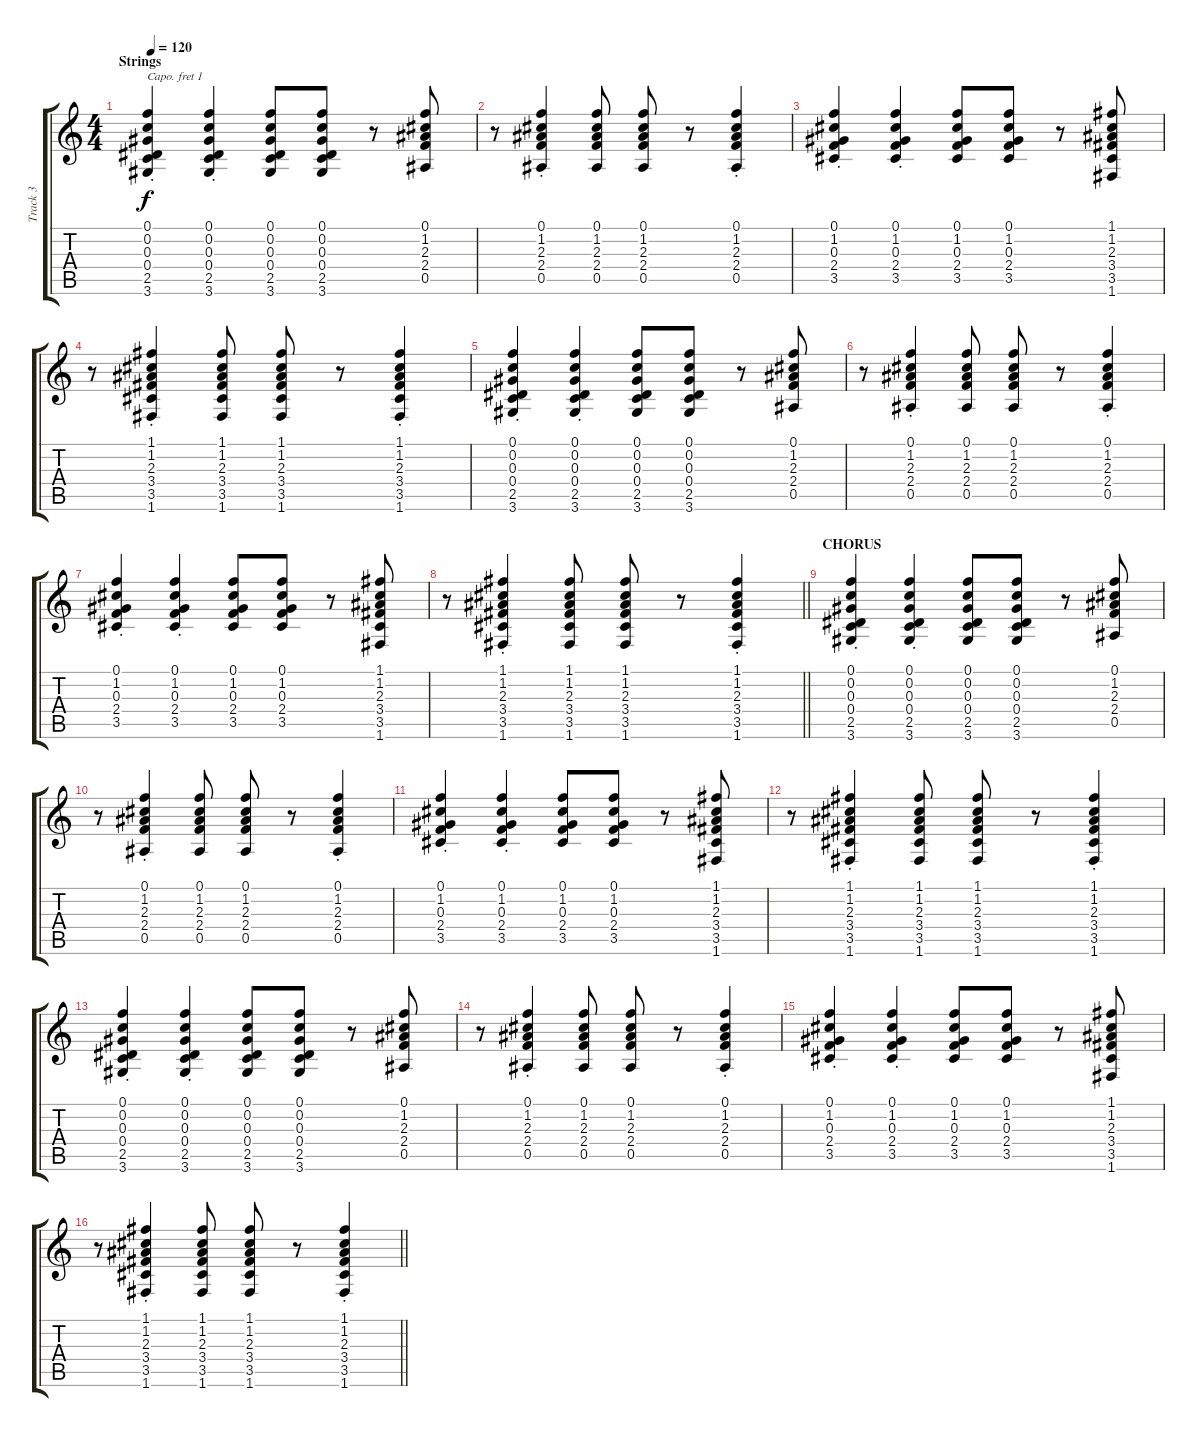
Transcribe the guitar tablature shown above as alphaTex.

\track ("Track 3" "Track 3") {instrument acousticguitarsteel}
\staff {score tabs}
\capo 1
\tuning (E4 B3 G3 D3 A2 E2) {hide}
\ts (4 4)
\section ("" "Strings")
\tempo 120
\clef g2
\ks c
(0.1{st} 0.2{st} 0.3{st} 0.4{st} 2.5{st} 3.6{st}).4{dy f} (0.1{st} 0.2{st} 0.3{st} 0.4{st} 2.5{st} 3.6{st}).4 (0.1 0.2 0.3 0.4 2.5 3.6).8 (0.1 0.2 0.3 0.4 2.5 3.6).8 r.8 (0.1 1.2 2.3 2.4 0.5).8 |
r.8 (0.1{st} 1.2{st} 2.3{st} 2.4{st} 0.5{st}).4 (0.1 1.2 2.3 2.4 0.5).8 (0.1 1.2 2.3 2.4 0.5).8 r.8 (0.1{st} 1.2{st} 2.3{st} 2.4{st} 0.5{st}).4 |
(0.1{st} 1.2{st} 0.3{st} 2.4{st} 3.5{st}).4 (0.1{st} 1.2{st} 0.3{st} 2.4{st} 3.5{st}).4 (0.1 1.2 0.3 2.4 3.5).8 (0.1 1.2 0.3 2.4 3.5).8 r.8 (1.1 1.2 2.3 3.4 3.5 1.6).8 |
r.8 (1.1{st} 1.2{st} 2.3{st} 3.4{st} 3.5{st} 1.6{st}).4 (1.1 1.2 2.3 3.4 3.5 1.6).8 (1.1 1.2 2.3 3.4 3.5 1.6).8 r.8 (1.1{st} 1.2{st} 2.3{st} 3.4{st} 3.5{st} 1.6{st}).4 |
(0.1{st} 0.2{st} 0.3{st} 0.4{st} 2.5{st} 3.6{st}).4 (0.1{st} 0.2{st} 0.3{st} 0.4{st} 2.5{st} 3.6{st}).4 (0.1 0.2 0.3 0.4 2.5 3.6).8 (0.1 0.2 0.3 0.4 2.5 3.6).8 r.8 (0.1 1.2 2.3 2.4 0.5).8 |
r.8 (0.1{st} 1.2{st} 2.3{st} 2.4{st} 0.5{st}).4 (0.1 1.2 2.3 2.4 0.5).8 (0.1 1.2 2.3 2.4 0.5).8 r.8 (0.1{st} 1.2{st} 2.3{st} 2.4{st} 0.5{st}).4 |
(0.1{st} 1.2{st} 0.3{st} 2.4{st} 3.5{st}).4 (0.1{st} 1.2{st} 0.3{st} 2.4{st} 3.5{st}).4 (0.1 1.2 0.3 2.4 3.5).8 (0.1 1.2 0.3 2.4 3.5).8 r.8 (1.1 1.2 2.3 3.4 3.5 1.6).8 |
\barLineRight lightlight
r.8 (1.1{st} 1.2{st} 2.3{st} 3.4{st} 3.5{st} 1.6{st}).4 (1.1 1.2 2.3 3.4 3.5 1.6).8 (1.1 1.2 2.3 3.4 3.5 1.6).8 r.8 (1.1{st} 1.2{st} 2.3{st} 3.4{st} 3.5{st} 1.6{st}).4 |
\section ("" "CHORUS")
(0.1{st} 0.2{st} 0.3{st} 0.4{st} 2.5{st} 3.6{st}).4 (0.1{st} 0.2{st} 0.3{st} 0.4{st} 2.5{st} 3.6{st}).4 (0.1 0.2 0.3 0.4 2.5 3.6).8 (0.1 0.2 0.3 0.4 2.5 3.6).8 r.8 (0.1 1.2 2.3 2.4 0.5).8 |
r.8 (0.1{st} 1.2{st} 2.3{st} 2.4{st} 0.5{st}).4 (0.1 1.2 2.3 2.4 0.5).8 (0.1 1.2 2.3 2.4 0.5).8 r.8 (0.1{st} 1.2{st} 2.3{st} 2.4{st} 0.5{st}).4 |
(0.1{st} 1.2{st} 0.3{st} 2.4{st} 3.5{st}).4 (0.1{st} 1.2{st} 0.3{st} 2.4{st} 3.5{st}).4 (0.1 1.2 0.3 2.4 3.5).8 (0.1 1.2 0.3 2.4 3.5).8 r.8 (1.1 1.2 2.3 3.4 3.5 1.6).8 |
r.8 (1.1{st} 1.2{st} 2.3{st} 3.4{st} 3.5{st} 1.6{st}).4 (1.1 1.2 2.3 3.4 3.5 1.6).8 (1.1 1.2 2.3 3.4 3.5 1.6).8 r.8 (1.1{st} 1.2{st} 2.3{st} 3.4{st} 3.5{st} 1.6{st}).4 |
(0.1{st} 0.2{st} 0.3{st} 0.4{st} 2.5{st} 3.6{st}).4 (0.1{st} 0.2{st} 0.3{st} 0.4{st} 2.5{st} 3.6{st}).4 (0.1 0.2 0.3 0.4 2.5 3.6).8 (0.1 0.2 0.3 0.4 2.5 3.6).8 r.8 (0.1 1.2 2.3 2.4 0.5).8 |
r.8 (0.1{st} 1.2{st} 2.3{st} 2.4{st} 0.5{st}).4 (0.1 1.2 2.3 2.4 0.5).8 (0.1 1.2 2.3 2.4 0.5).8 r.8 (0.1{st} 1.2{st} 2.3{st} 2.4{st} 0.5{st}).4 |
(0.1{st} 1.2{st} 0.3{st} 2.4{st} 3.5{st}).4 (0.1{st} 1.2{st} 0.3{st} 2.4{st} 3.5{st}).4 (0.1 1.2 0.3 2.4 3.5).8 (0.1 1.2 0.3 2.4 3.5).8 r.8 (1.1 1.2 2.3 3.4 3.5 1.6).8 |
\barLineRight lightlight
r.8 (1.1{st} 1.2{st} 2.3{st} 3.4{st} 3.5{st} 1.6{st}).4 (1.1 1.2 2.3 3.4 3.5 1.6).8 (1.1 1.2 2.3 3.4 3.5 1.6).8 r.8 (1.1{st} 1.2{st} 2.3{st} 3.4{st} 3.5{st} 1.6{st}).4
